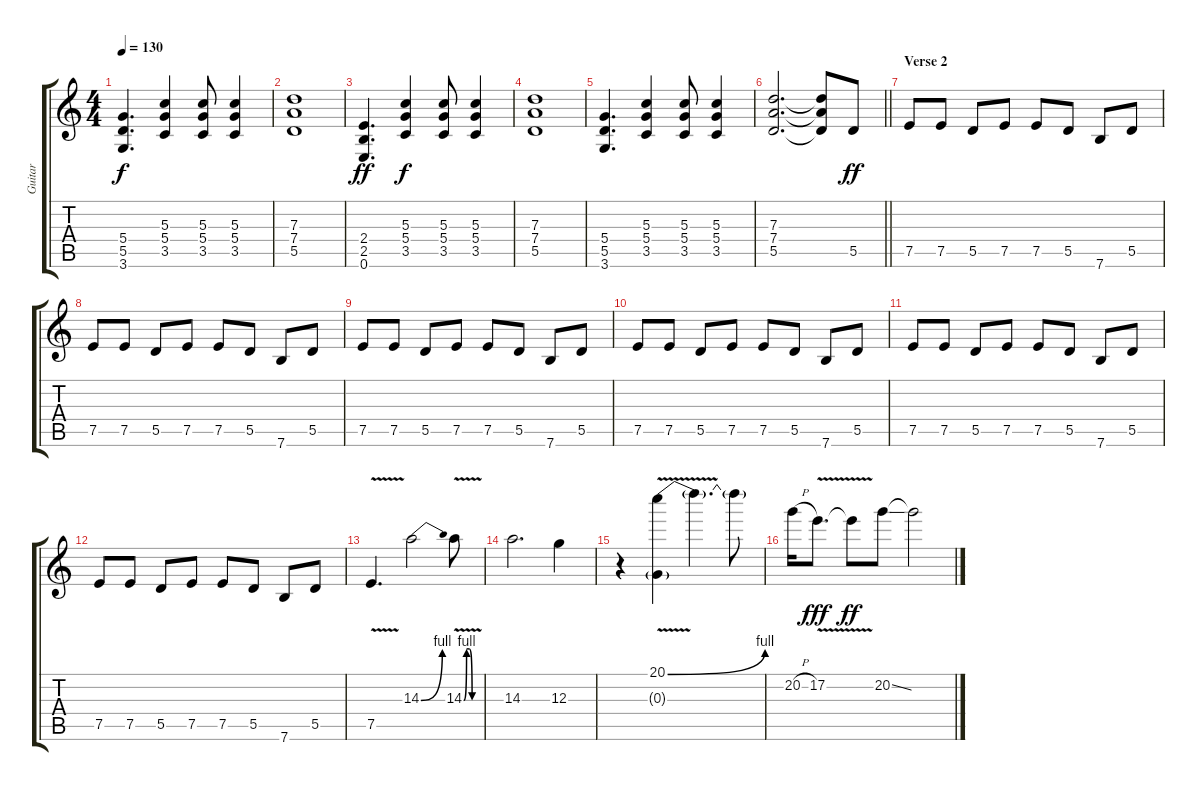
\track ("Guitar" "Guitar") {instrument distortionguitar}
\staff {score tabs}
\tuning (E4 B3 G3 D3 A2 E2) {hide}
\ts (4 4)
\tempo 130
\clef g2
\ks c
(5.4 5.5 3.6).4{d dy f} (5.3 5.4 3.5).4 (5.3 5.4 3.5).8 (5.3 5.4 3.5).4 |
(7.3 7.4 5.5).1 |
(2.4 2.5 0.6).4{d dy ff} (5.3 5.4 3.5).4{dy f} (5.3 5.4 3.5).8 (5.3 5.4 3.5).4 |
(7.3 7.4 5.5).1 |
(5.4 5.5 3.6).4{d} (5.3 5.4 3.5).4 (5.3 5.4 3.5).8 (5.3 5.4 3.5).4 |
\barLineRight lightlight
(7.3 7.4 5.5).2{d} (7.3{t} 7.4{t} 5.5{t}).8 5.5.8{dy ff} |
\section ("" "Verse 2")
7.5.8 7.5.8 5.5.8 7.5.8 7.5.8 5.5.8 7.6.8 5.5.8 |
7.5.8 7.5.8 5.5.8 7.5.8 7.5.8 5.5.8 7.6.8 5.5.8 |
7.5.8 7.5.8 5.5.8 7.5.8 7.5.8 5.5.8 7.6.8 5.5.8 |
7.5.8 7.5.8 5.5.8 7.5.8 7.5.8 5.5.8 7.6.8 5.5.8 |
7.5.8 7.5.8 5.5.8 7.5.8 7.5.8 5.5.8 7.6.8 5.5.8 |
7.5.8 7.5.8 5.5.8 7.5.8 7.5.8 5.5.8 7.6.8 5.5.8 |
7.5{v}.4{d} 14.3{be (bend 0 0 60 4)}.2 14.3{be (custom 0 0 10 4 20 4 30 0 60 0) v}.8 |
14.3.2{d} 12.3.4 |
r.4 (20.1{be (bend 0 0 60 4) v} 0.3{g}).4 20.1{t}.4{d} 20.1{t}.8 |
20.2{h}.16 17.2{v}.8{d dy fff} 17.2{t}.8{dy ff} 20.2{ss}.8 20.2{t}.2
